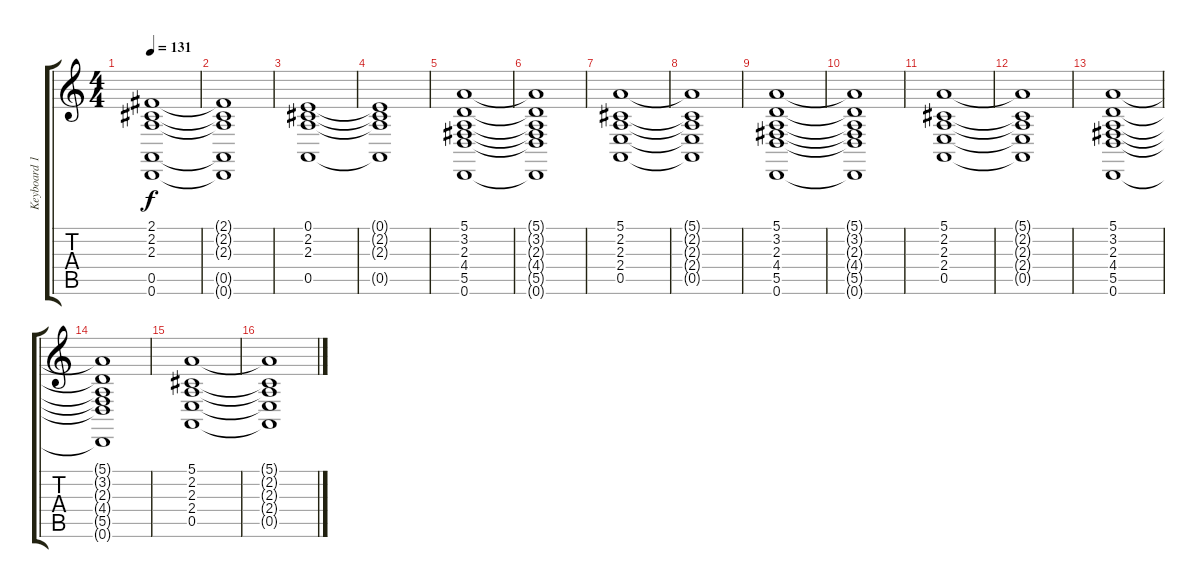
\track ("Keyboard 1" "Keyboard 1") {instrument stringensemble1}
\staff {score tabs}
\tuning (E4 B3 G3 D3 A2 D2) {hide}
\ts (4 4)
\tempo 131
\clef g2
\ks c
(2.1 2.2 2.3 0.5 0.6).1{dy f} |
(2.1{t} 2.2{t} 2.3{t} 0.5{t} 0.6{t}).1 |
(0.1 2.2 2.3 0.5).1 |
(0.1{t} 2.2{t} 2.3{t} 0.5{t}).1 |
(5.1 3.2 2.3 4.4 5.5 0.6).1 |
(5.1{t} 3.2{t} 2.3{t} 4.4{t} 5.5{t} 0.6{t}).1 |
(5.1 2.2 2.3 2.4 0.5).1 |
(5.1{t} 2.2{t} 2.3{t} 2.4{t} 0.5{t}).1 |
(5.1 3.2 2.3 4.4 5.5 0.6).1 |
(5.1{t} 3.2{t} 2.3{t} 4.4{t} 5.5{t} 0.6{t}).1 |
(5.1 2.2 2.3 2.4 0.5).1 |
(5.1{t} 2.2{t} 2.3{t} 2.4{t} 0.5{t}).1 |
(5.1 3.2 2.3 4.4 5.5 0.6).1 |
(5.1{t} 3.2{t} 2.3{t} 4.4{t} 5.5{t} 0.6{t}).1 |
(5.1 2.2 2.3 2.4 0.5).1 |
(5.1{t} 2.2{t} 2.3{t} 2.4{t} 0.5{t}).1
